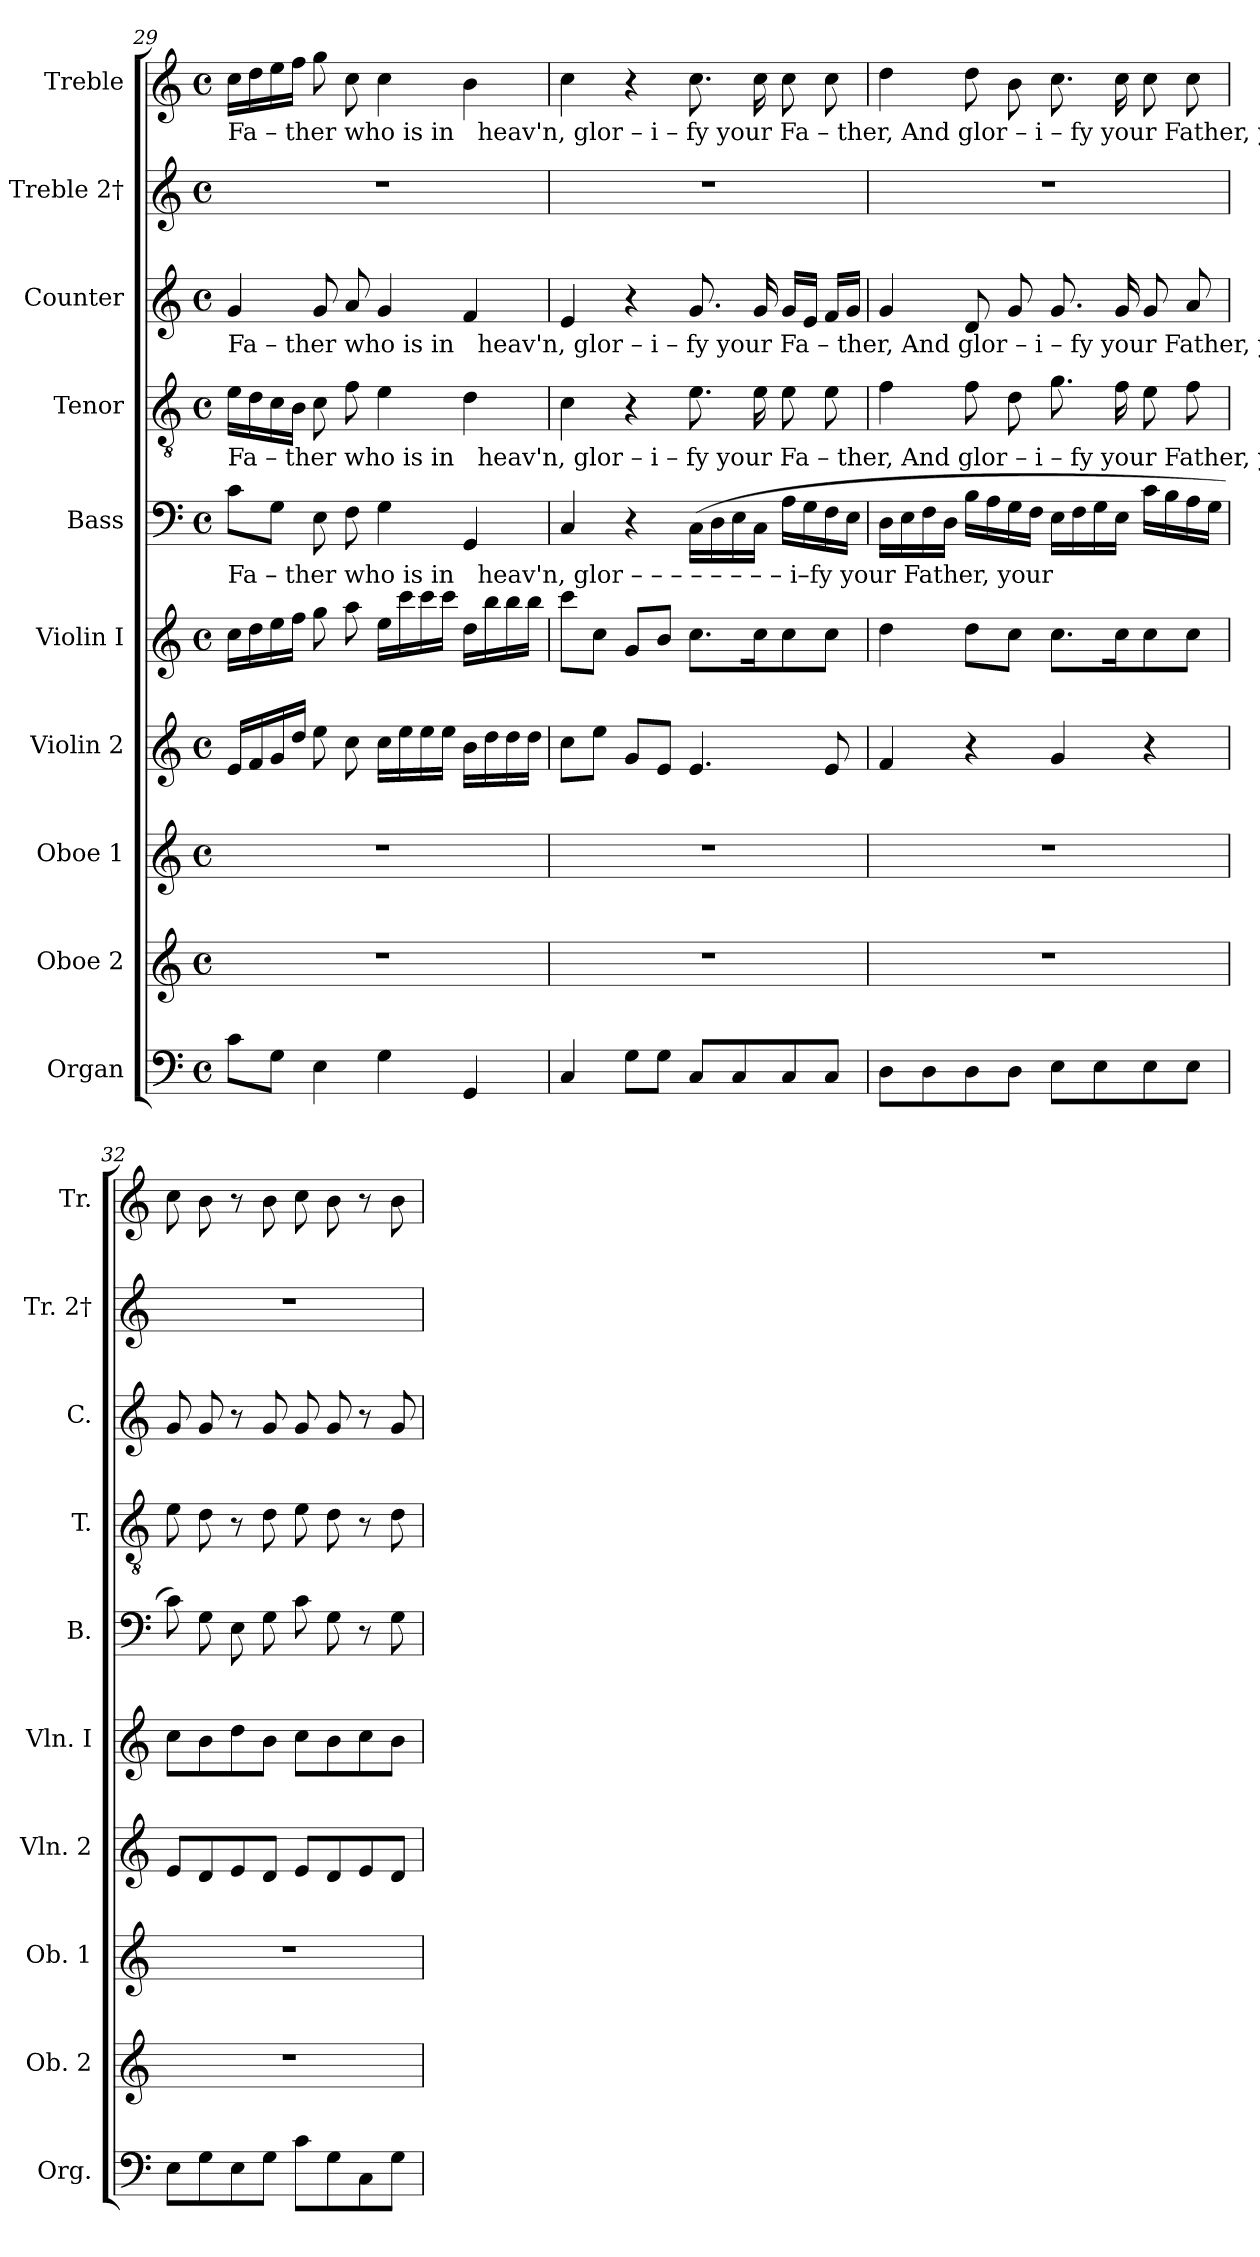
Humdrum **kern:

**kern	**kern	**kern	**kern	**kern	**kern	**kern	**kern	**kern	**kern
*part10	*part9	*part8	*part7	*part6	*part5	*part4	*part3	*part2	*part1
*staff10	*staff9	*staff8	*staff7	*staff6	*staff5	*staff4	*staff3	*staff2	*staff1
*I"Organ	*I"Oboe 2	*I"Oboe 1	*I"Violin 2	*I"Violin  I	*I"Bass	*I"Tenor	*I"Counter	*I"Treble 2†	*I"Treble
*I'Org.	*I'Ob. 2	*I'Ob. 1	*I'Vln. 2	*I'Vln.  I	*I'B.	*I'T.	*I'C.	*I'Tr. 2†	*I'Tr.
!!LO:LB:g=z
*clefF4	*clefG2	*clefG2	*clefG2	*clefG2	*clefF4	*clefGv2	*clefG2	*clefG2	*clefG2
*k[]	*k[]	*k[]	*k[]	*k[]	*k[]	*k[]	*k[]	*k[]	*k[]
*M4/4	*M4/4	*M4/4	*M4/4	*M4/4	*M4/4	*M4/4	*M4/4	*M4/4	*M4/4
*met(c)	*met(c)	*met(c)	*met(c)	*met(c)	*met(c)	*met(c)	*met(c)	*met(c)	*met(c)
=29	=29	=29	=29	=29	=29	=29	=29	=29	=29
!	!	!	!	!	!	!	!	!	!LO:TX:b:t=Fa   –  ther who is            in&nbsp;&nbsp;           heav'n,     glor  – i – fy   your  Fa  –  ther,  And  glor – i – fy  your  Father, your Father, your
!	!	!	!	!	!	!	!LO:TX:b:t=Fa   –  ther who is            in&nbsp;&nbsp;           heav'n,     glor  – i – fy   your  Fa  –  ther,  And  glor – i – fy  your  Father, your Father, your	!	!
!	!	!	!	!	!	!LO:TX:b:t=Fa   –  ther who is            in&nbsp;&nbsp;           heav'n,     glor  – i – fy   your  Fa  –  ther,  And  glor – i – fy  your  Father, your Father, your	!	!	!
!	!	!	!	!	!LO:TX:b:t=Fa   –  ther who is             in&nbsp;&nbsp;           heav'n,      glor       –         –         –         –         –         –         –         –   i–fy your Father, your	!	!	!	!
8c\L	1r	1r	16e/LL	16cc\LL	8c\L	16e\LL	4g/	1r	16cc\LL
.	.	.	16f/	16dd\	.	16d\	.	.	16dd\
8G\J	.	.	16g/	16ee\	8G\J	16c\	.	.	16ee\
.	.	.	16dd/JJ	16ff\JJ	.	16B\JJ	.	.	16ff\JJ
4E\	.	.	8ee\	8gg\	8E\	8c\	8g/	.	8gg\
.	.	.	8cc\	8aa\	8F\	8f\	8a/	.	8cc\
4G\	.	.	16cc\LL	16ee\LL	4G\	4e\	4g/	.	4cc\
.	.	.	16ee\	16ccc\	.	.	.	.	.
.	.	.	16ee\	16ccc\	.	.	.	.	.
.	.	.	16ee\JJ	16ccc\JJ	.	.	.	.	.
4GG/	.	.	16b\LL	16dd\LL	4GG/	4d\	4f/	.	4b\
.	.	.	16dd\	16bb\	.	.	.	.	.
.	.	.	16dd\	16bb\	.	.	.	.	.
.	.	.	16dd\JJ	16bb\JJ	.	.	.	.	.
=30	=30	=30	=30	=30	=30	=30	=30	=30	=30
4C/	1r	1r	8cc\L	8ccc\L	4C/	4c\	4e/	1r	4cc\
.	.	.	8ee\J	8cc\J	.	.	.	.	.
8G\L	.	.	8g/L	8g/L	4r	4r	4r	.	4r
8G\J	.	.	8e/J	8b/J	.	.	.	.	.
8C/L	.	.	4.e/	8.cc\L	(>16C\LL	8.e\	8.g/	.	8.cc\
.	.	.	.	.	16D\	.	.	.	.
8C/	.	.	.	.	16E\	.	.	.	.
.	.	.	.	16cc\K	16C\JJ	16e\	16g/	.	16cc\
8C/	.	.	.	8cc\	16A\LL	8e\	16g/LL	.	8cc\
.	.	.	.	.	16G\	.	16e/JJ	.	.
8C/J	.	.	8e/	8cc\J	16F\	8e\	16f/LL	.	8cc\
.	.	.	.	.	16E\JJ	.	16g/JJ	.	.
=31	=31	=31	=31	=31	=31	=31	=31	=31	=31
8D\L	1r	1r	4f/	4dd\	16D\LL	4f\	4g/	1r	4dd\
.	.	.	.	.	16E\	.	.	.	.
8D\	.	.	.	.	16F\	.	.	.	.
.	.	.	.	.	16D\JJ	.	.	.	.
8D\	.	.	4r	8dd\L	16B\LL	8f\	8d/	.	8dd\
.	.	.	.	.	16A\	.	.	.	.
8D\J	.	.	.	8cc\J	16G\	8d\	8g/	.	8b\
.	.	.	.	.	16F\JJ	.	.	.	.
8E\L	.	.	4g/	8.cc\L	16E\LL	8.g\	8.g/	.	8.cc\
.	.	.	.	.	16F\	.	.	.	.
8E\	.	.	.	.	16G\	.	.	.	.
.	.	.	.	16cc\K	16E\JJ	16f\	16g/	.	16cc\
8E\	.	.	4r	8cc\	16c\LL	8e\	8g/	.	8cc\
.	.	.	.	.	16B\	.	.	.	.
8E\J	.	.	.	8cc\J	16A\	8f\	8a/	.	8cc\
.	.	.	.	.	16G\JJ	.	.	.	.
=32	=32	=32	=32	=32	=32	=32	=32	=32	=32
8E\L	1r	1r	8e/L	8cc\L	8c\)	8e\	8g/	1r	8cc\
8G\	.	.	8d/	8b\	8G\	8d\	8g/	.	8b\
8E\	.	.	8e/	8dd\	8E\	8r	8r	.	8r
8G\J	.	.	8d/J	8b\J	8G\	8d\	8g/	.	8b\
8c\L	.	.	8e/L	8cc\L	8c\	8e\	8g/	.	8cc\
8G\	.	.	8d/	8b\	8G\	8d\	8g/	.	8b\
8C\	.	.	8e/	8cc\	8r	8r	8r	.	8r
8G\J	.	.	8d/J	8b\J	8G\	8d\	8g/	.	8b\
=	=	=	=	=	=	=	=	=	=
*-	*-	*-	*-	*-	*-	*-	*-	*-	*-
